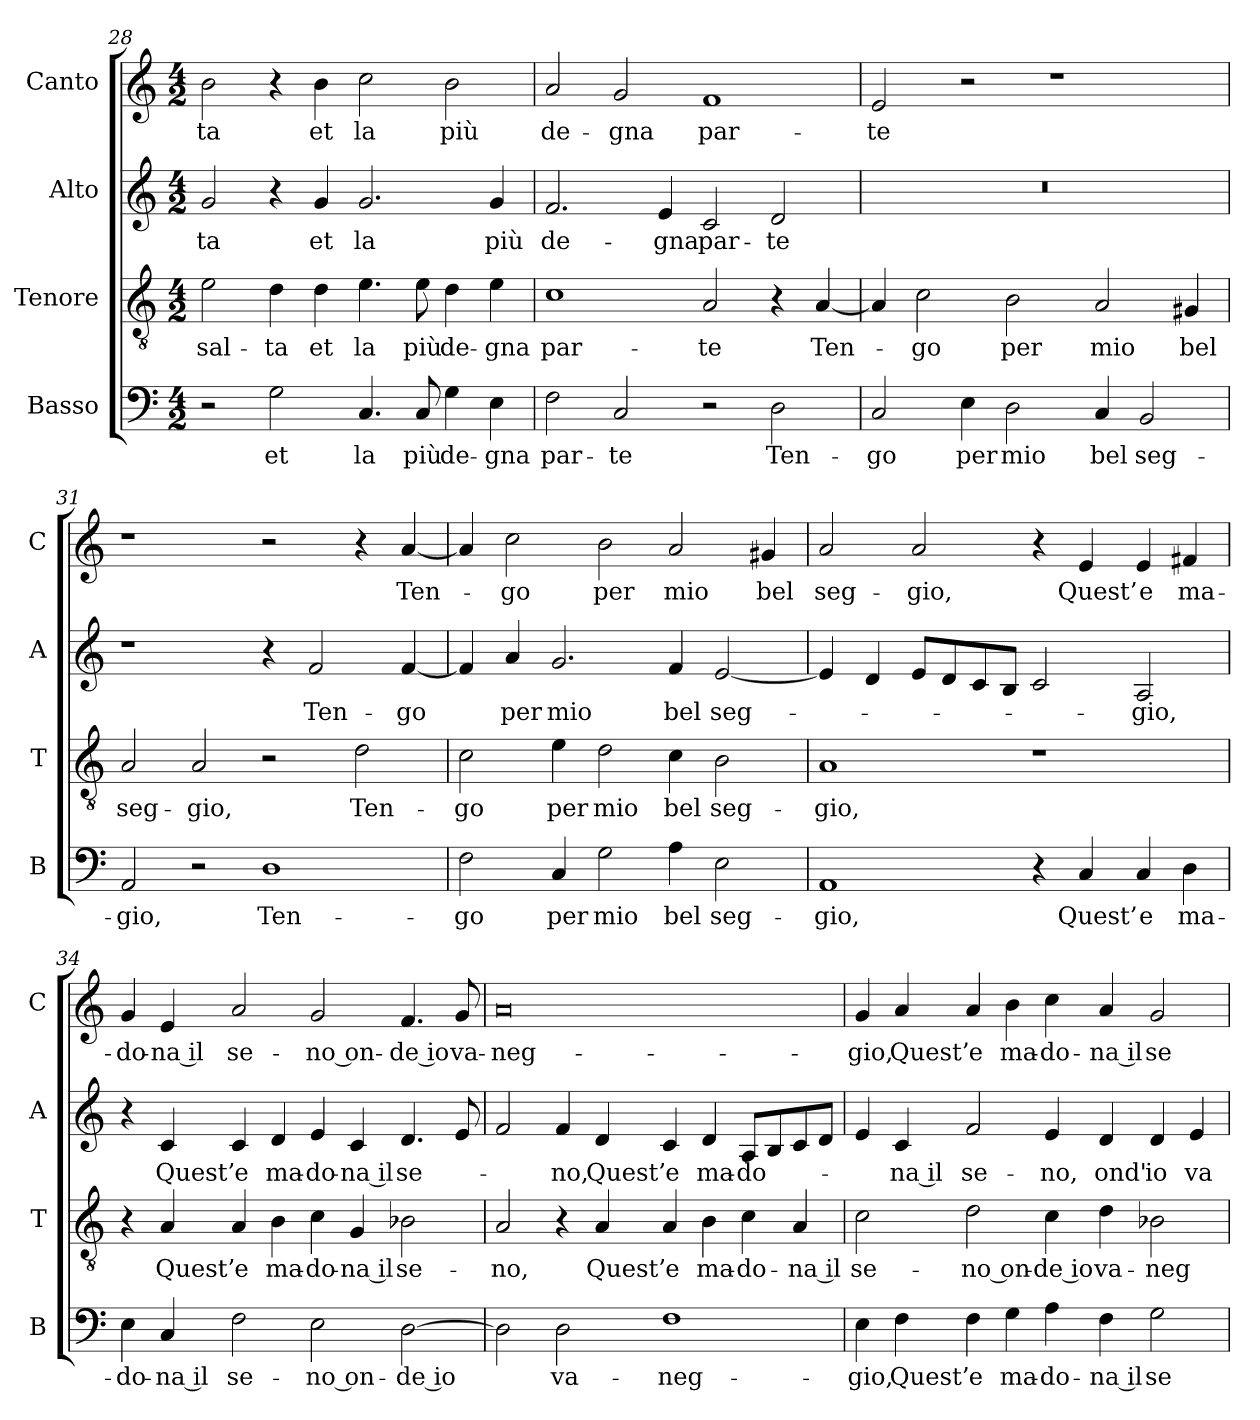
**kern	**text	**kern	**text	**kern	**text	**kern	**text
*part4	*part4	*part3	*part3	*part2	*part2	*part1	*part1
*staff4	*staff4	*staff3	*staff3	*staff2	*staff2	*staff1	*staff1
*I"Basso	*	*I"Tenore	*	*I"Alto	*	*I"Canto	*
*I'B	*	*I'T	*	*I'A	*	*I'C	*
*clefF4	*	*clefGv2	*	*clefG2	*	*clefG2	*
*k[]	*	*k[]	*	*k[]	*	*k[]	*
*C:	*	*C:	*	*C:	*	*C:	*
*M4/2	*	*M4/2	*	*M4/2	*	*M4/2	*
=28	=28	=28	=28	=28	=28	=28	=28
!	!	!	!LO:LY:b	!	!LO:LY:b	!	!LO:LY:b
2r	.	2e\	-sal-	2g/	-ta	2b\	-ta
!	!LO:LY:b	!	!LO:LY:b	!	!	!	!
2G\	et	4d\	-ta	4r	.	4r	.
!	!	!	!LO:LY:b	!	!LO:LY:b	!	!LO:LY:b
.	.	4d\	et	4g/	et	4b\	et
!	!LO:LY:b	!	!LO:LY:b	!	!LO:LY:b	!	!LO:LY:b
4.C/	la	4.e\	la	2.g/	la	2cc\	la
!	!LO:LY:b	!	!LO:LY:b	!	!	!	!
8C/	più	8e\	più	.	.	.	.
!	!LO:LY:b	!	!LO:LY:b	!	!	!	!LO:LY:b
4G\	de-	4d\	de-	.	.	2b\	più
!	!LO:LY:b	!	!LO:LY:b	!	!LO:LY:b	!	!
4E\	-gna	4e\	-gna	4g/	più	.	.
!!LO:LB:g=z
=29	=29	=29	=29	=29	=29	=29	=29
!	!LO:LY:b	!	!LO:LY:b	!	!LO:LY:b	!	!LO:LY:b
2F\	par-	1c	par-	2.f/	de-	2a/	de-
!	!LO:LY:b	!	!	!	!	!	!LO:LY:b
2C/	-te	.	.	.	.	2g/	-gna
!	!	!	!	!	!LO:LY:b	!	!
.	.	.	.	4e/	-gna	.	.
!	!	!	!LO:LY:b	!	!LO:LY:b	!	!LO:LY:b
2r	.	2A/	-te	2c/	par-	1f	par-
!	!LO:LY:b	!	!	!	!LO:LY:b	!	!
2D\	Ten-	4r	.	2d/	-te	.	.
!	!	!	!LO:LY:b	!	!	!	!
.	.	[4A/	Ten-	.	.	.	.
=30	=30	=30	=30	=30	=30	=30	=30
!	!LO:LY:b	!	!	!	!	!	!LO:LY:b
2C/	-go	4A/]	.	0r	.	2e/	-te
!	!	!	!LO:LY:b	!	!	!	!
.	.	2c\	-go	.	.	.	.
!	!LO:LY:b	!	!	!	!	!	!
4E\	per	.	.	.	.	2r	.
!	!LO:LY:b	!	!LO:LY:b	!	!	!	!
2D\	mio	2B\	per	.	.	.	.
.	.	.	.	.	.	1r	.
!	!LO:LY:b	!	!LO:LY:b	!	!	!	!
4C/	bel	2A/	mio	.	.	.	.
!	!LO:LY:b	!	!	!	!	!	!
2BB/	seg-	.	.	.	.	.	.
!	!	!	!LO:LY:b	!	!	!	!
.	.	4G#X/	bel	.	.	.	.
=31	=31	=31	=31	=31	=31	=31	=31
!	!LO:LY:b	!	!LO:LY:b	!	!	!	!
2AA/	-gio,	2A/	seg-	1r	.	1r	.
!	!	!	!LO:LY:b	!	!	!	!
2r	.	2A/	-gio,	.	.	.	.
!	!LO:LY:b	!	!	!	!	!	!
1D	Ten-	2r	.	4r	.	2r	.
!	!	!	!	!	!LO:LY:b	!	!
.	.	.	.	2f/	Ten-	.	.
!	!	!	!LO:LY:b	!	!	!	!
.	.	2d\	Ten-	.	.	4r	.
!	!	!	!	!	!LO:LY:b	!	!LO:LY:b
.	.	.	.	[4f/	-go	[4a/	Ten-
=32	=32	=32	=32	=32	=32	=32	=32
!	!LO:LY:b	!	!LO:LY:b	!	!	!	!
2F\	-go	2c\	-go	4f/]	.	4a/]	.
!	!	!	!	!	!LO:LY:b	!	!LO:LY:b
.	.	.	.	4a/	per	2cc\	-go
!	!LO:LY:b	!	!LO:LY:b	!	!LO:LY:b	!	!
4C/	per	4e\	per	2.g/	mio	.	.
!	!LO:LY:b	!	!LO:LY:b	!	!	!	!LO:LY:b
2G\	mio	2d\	mio	.	.	2b\	per
!	!LO:LY:b	!	!LO:LY:b	!	!LO:LY:b	!	!LO:LY:b
4A\	bel	4c\	bel	4f/	bel	2a/	mio
!	!LO:LY:b	!	!LO:LY:b	!	!LO:LY:b	!	!
2E\	seg-	2B\	seg-	[2e/	seg-	.	.
!	!	!	!	!	!	!	!LO:LY:b
.	.	.	.	.	.	4g#X/	bel
!!LO:PB:g=z
=33	=33	=33	=33	=33	=33	=33	=33
!	!LO:LY:b	!	!LO:LY:b	!	!	!	!LO:LY:b
1AA	-gio,	1A	-gio,	4e/]	.	2a/	seg-
.	.	.	.	4d/	.	.	.
!	!	!	!	!	!	!	!LO:LY:b
.	.	.	.	8e/L	.	2a/	-gio,
.	.	.	.	8d/	.	.	.
.	.	.	.	8c/	.	.	.
.	.	.	.	8B/J	.	.	.
4r	.	1r	.	2c/	.	4r	.
!	!LO:LY:b	!	!	!	!	!	!LO:LY:b
4C/	Quest’	.	.	.	.	4e/	Quest’
!	!LO:LY:b	!	!	!	!LO:LY:b	!	!LO:LY:b
4C/	e	.	.	2A/	-gio,	4e/	e
!	!LO:LY:b	!	!	!	!	!	!LO:LY:b
4D\	ma-	.	.	.	.	4f#X/	ma-
=34	=34	=34	=34	=34	=34	=34	=34
!	!LO:LY:b	!	!	!	!	!	!LO:LY:b
4E\	-do-	4r	.	4r	.	4g/	-do-
!	!LO:LY:b	!	!LO:LY:b	!	!LO:LY:b	!	!LO:LY:b
4C/	-na il	4A/	Quest’	4c/	Quest’	4e/	-na il
!	!LO:LY:b	!	!LO:LY:b	!	!LO:LY:b	!	!LO:LY:b
2F\	se-	4A/	e	4c/	e	2a/	se-
!	!	!	!LO:LY:b	!	!LO:LY:b	!	!
.	.	4B\	ma-	4d/	ma-	.	.
!	!LO:LY:b	!	!LO:LY:b	!	!LO:LY:b	!	!LO:LY:b
2E\	-no on-	4c\	-do-	4e/	-do-	2g/	-no on-
!	!	!	!LO:LY:b	!	!LO:LY:b	!	!
.	.	4G/	-na il	4c/	-na il	.	.
!	!LO:LY:b	!	!LO:LY:b	!	!LO:LY:b	!	!LO:LY:b
[2D\	-de io	2B-X\	se-	4.d/	se-	4.f/	-de io
!	!	!	!	!	!	!	!LO:LY:b
.	.	.	.	8e/	.	8g/	va-
=35	=35	=35	=35	=35	=35	=35	=35
!	!	!	!LO:LY:b	!	!	!	!LO:LY:b
2D\]	.	2A/	-no,	2f/	.	0a	-neg-
!	!LO:LY:b	!	!	!	!LO:LY:b	!	!
2D\	va-	4r	.	4f/	-no,	.	.
!	!	!	!LO:LY:b	!	!LO:LY:b	!	!
.	.	4A/	Quest’	4d/	Quest’	.	.
!	!LO:LY:b	!	!LO:LY:b	!	!LO:LY:b	!	!
1F	-neg-	4A/	e	4c/	e	.	.
!	!	!	!LO:LY:b	!	!LO:LY:b	!	!
.	.	4B\	ma-	4d/	ma-	.	.
!	!	!	!LO:LY:b	!	!LO:LY:b	!	!
.	.	4c\	-do-	8A/L	-do-	.	.
.	.	.	.	8B/	.	.	.
!	!	!	!LO:LY:b	!	!	!	!
.	.	4A/	-na il	8c/	.	.	.
.	.	.	.	8d/J	.	.	.
!!LO:LB:g=z
=36	=36	=36	=36	=36	=36	=36	=36
!	!LO:LY:b	!	!LO:LY:b	!	!	!	!LO:LY:b
4E\	-gio,	2c\	se-	4e/	.	4g/	-gio,
!	!LO:LY:b	!	!	!	!LO:LY:b	!	!LO:LY:b
4F\	Quest’	.	.	4c/	-na il	4a/	Quest’
!	!LO:LY:b	!	!LO:LY:b	!	!LO:LY:b	!	!LO:LY:b
4F\	e	2d\	-no on-	2f/	se-	4a/	e
!	!LO:LY:b	!	!	!	!	!	!LO:LY:b
4G\	ma-	.	.	.	.	4b\	ma-
!	!LO:LY:b	!	!LO:LY:b	!	!LO:LY:b	!	!LO:LY:b
4A\	-do-	4c\	-de io	4e/	-no,	4cc\	-do-
!	!LO:LY:b	!	!LO:LY:b	!	!LO:LY:b	!	!LO:LY:b
4F\	-na il	4d\	va-	4d/	ond'	4a/	-na il
!	!LO:LY:b	!	!LO:LY:b	!	!LO:LY:b	!	!LO:LY:b
2G\	se-	2B-X\	-neg-	4d/	io	2g/	se-
!	!	!	!	!	!LO:LY:b	!	!
.	.	.	.	4e/	va-	.	.
=	=	=	=	=	=	=	=
*-	*-	*-	*-	*-	*-	*-	*-
